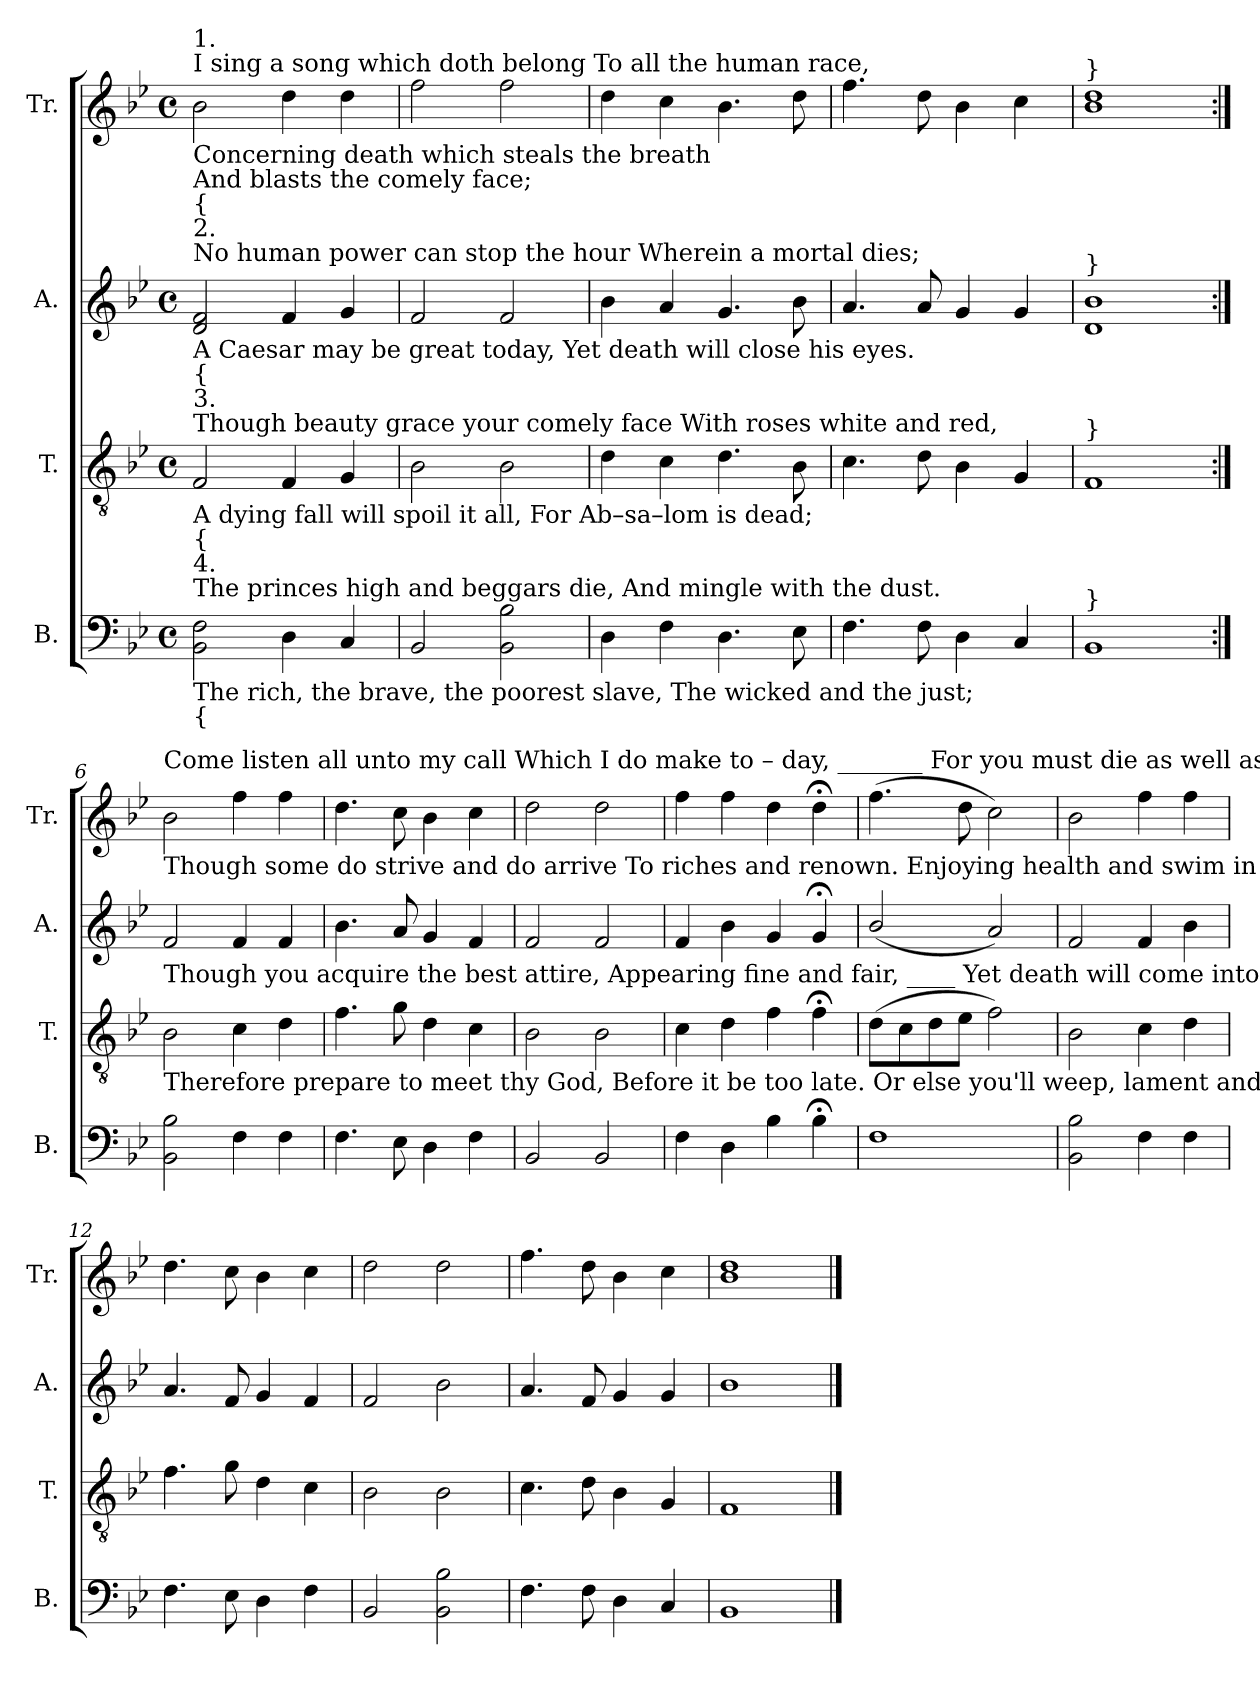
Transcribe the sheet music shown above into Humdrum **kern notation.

**kern	**kern	**kern	**kern
*part4	*part3	*part2	*part1
*staff4	*staff3	*staff2	*staff1
*I"B.	*I"T.	*I"A.	*I"Tr.
*I'B.	*I'T.	*I'A.	*I'Tr.
*clefF4	*clefGv2	*clefG2	*clefG2
*k[b-e-]	*k[b-e-]	*k[b-e-]	*k[b-e-]
*M4/4	*M4/4	*M4/4	*M4/4
*met(c)	*met(c)	*met(c)	*met(c)
*MM120	*MM120	*MM120	*MM120
=1	=1	=1	=1
!	!	!	!LO:TX:a:t=I sing a song which doth belong  To all the human race,
!	!	!	!LO:TX:b:t=Concerning death which steals the breath
!	!	!	!LO:TX:b:t=And blasts the comely face;
!	!	!	!LO:TX:a:t=1.
!	!	!	!LO:TX:b:t={
!	!	!LO:TX:a:t=No human power can stop the hour Wherein a mortal dies;	!
!	!	!LO:TX:b:t=A Caesar may be great today,  Yet death will close his eyes.	!
!	!	!LO:TX:a:t=2.	!
!	!	!LO:TX:b:t={	!
!	!LO:TX:a:t=Though beauty grace your comely face With roses white and red,	!	!
!	!LO:TX:b:t=A  dying  fall  will  spoil  it  all,  For  Ab–sa–lom  is   dead;	!	!
!	!LO:TX:a:t=3.	!	!
!	!LO:TX:b:t={	!	!
!LO:TX:a:t=The princes high and beggars die,   And mingle with the dust.	!	!	!
!LO:TX:b:t=The rich, the brave, the poorest slave, The wicked and the just;	!	!	!
!LO:TX:a:t=4.	!	!	!
!LO:TX:b:t={	!	!	!
2BB-!\ 2F!\	2F!/	2d!/ 2f!/	2b-!\
4D!\	4F!/	4f!/	4dd!\
4C!/	4G!/	4g!/	4dd!\
=2	=2	=2	=2
2BB-!/	2B-!\	2f!/	2ff!\
2BB-!\ 2B-!\	2B-!\	2f!/	2ff!\
=3	=3	=3	=3
4D!\	4d!\	4b-!\	4dd!\
4F!\	4c!\	4a!/	4cc!\
4.D!\	4.d!\	4.g!/	4.b-!\
8E-!\	8B-!\	8b-!\	8dd!\
=4	=4	=4	=4
4.F!\	4.c!\	4.a!/	4.ff!\
8F!\	8d!\	8a!/	8dd!\
4D!\	4B-!\	4g!/	4b-!\
4C!/	4G!/	4g!/	4cc!\
=5	=5	=5	=5
!	!	!	!LO:TX:a:t=}
!	!	!LO:TX:a:t=}	!
!	!LO:TX:a:t=}	!	!
!LO:TX:a:t=}	!	!	!
1BB-!	1F!	1d! 1b-!	1b-! 1dd!
=6:|!	=6:|!	=6:|!	=6:|!
!	!	!	!LO:TX:a:t=Come  listen  all  unto  my  call   Which  I  do  make to – day, _______  For  you  must  die as  well as  I,  And pass from hence away.
!	!	!LO:TX:a:t=Though some do strive and do arrive  To riches and renown.  Enjoying health and swim in wealth,   Yet death will bring them down.	!
!	!LO:TX:a:t=Though you acquire the best attire,   Appearing fine and fair, ____  Yet death will come into the room,  And strip you naked there.	!	!
!LO:TX:a:t=Therefore prepare to meet thy God,  Before it be too late.                   Or else you'll weep, lament and cry,   Lost in a ruined state.	!	!	!
2BB-!\ 2B-!\	2B-!\	2f!/	2b-!\
4F!\	4c!\	4f!/	4ff!\
4F!\	4d!\	4f!/	4ff!\
=7	=7	=7	=7
4.F!\	4.f!\	4.b-!\	4.dd!\
8E-!\	8g!\	8a!/	8cc!\
4D!\	4d!\	4g!/	4b-!\
4F!\	4c!\	4f!/	4cc!\
=8	=8	=8	=8
2BB-!/	2B-!\	2f!/	2dd!\
2BB-!/	2B-!\	2f!/	2dd!\
=9	=9	=9	=9
4F!\	4c!\	4f!/	4ff!\
4D!\	4d!\	4b-!\	4ff!\
4B-!\	4f!\	4g!/	4dd!\
4B-;<!\	4f;<!\	4g;<!/	4dd;<!\
=10	=10	=10	=10
1F!	(8d!\L	(2b-!/	(4.ff!\
.	8c!\	.	.
.	8d!\	.	.
.	8e-!\J	.	8dd!\
.	2f!\)	2a!/)	2cc!\)
=11	=11	=11	=11
2BB-!\ 2B-!\	2B-!\	2f!/	2b-!\
4F!\	4c!\	4f!/	4ff!\
4F!\	4d!\	4b-!\	4ff!\
=12	=12	=12	=12
4.F!\	4.f!\	4.a!/	4.dd!\
8E-!\	8g!\	8f!/	8cc!\
4D!\	4d!\	4g!/	4b-!\
4F!\	4c!\	4f!/	4cc!\
=13	=13	=13	=13
2BB-!/	2B-!\	2f!/	2dd!\
2BB-!\ 2B-!\	2B-!\	2b-!\	2dd!\
=14	=14	=14	=14
4.F!\	4.c!\	4.a!/	4.ff!\
8F!\	8d!\	8f!/	8dd!\
4D!\	4B-!\	4g!/	4b-!\
4C!/	4G!/	4g!/	4cc!\
=15	=15	=15	=15
1BB-!	1F!	1b-!	1b-! 1dd!
==	==	==	==
*-	*-	*-	*-
